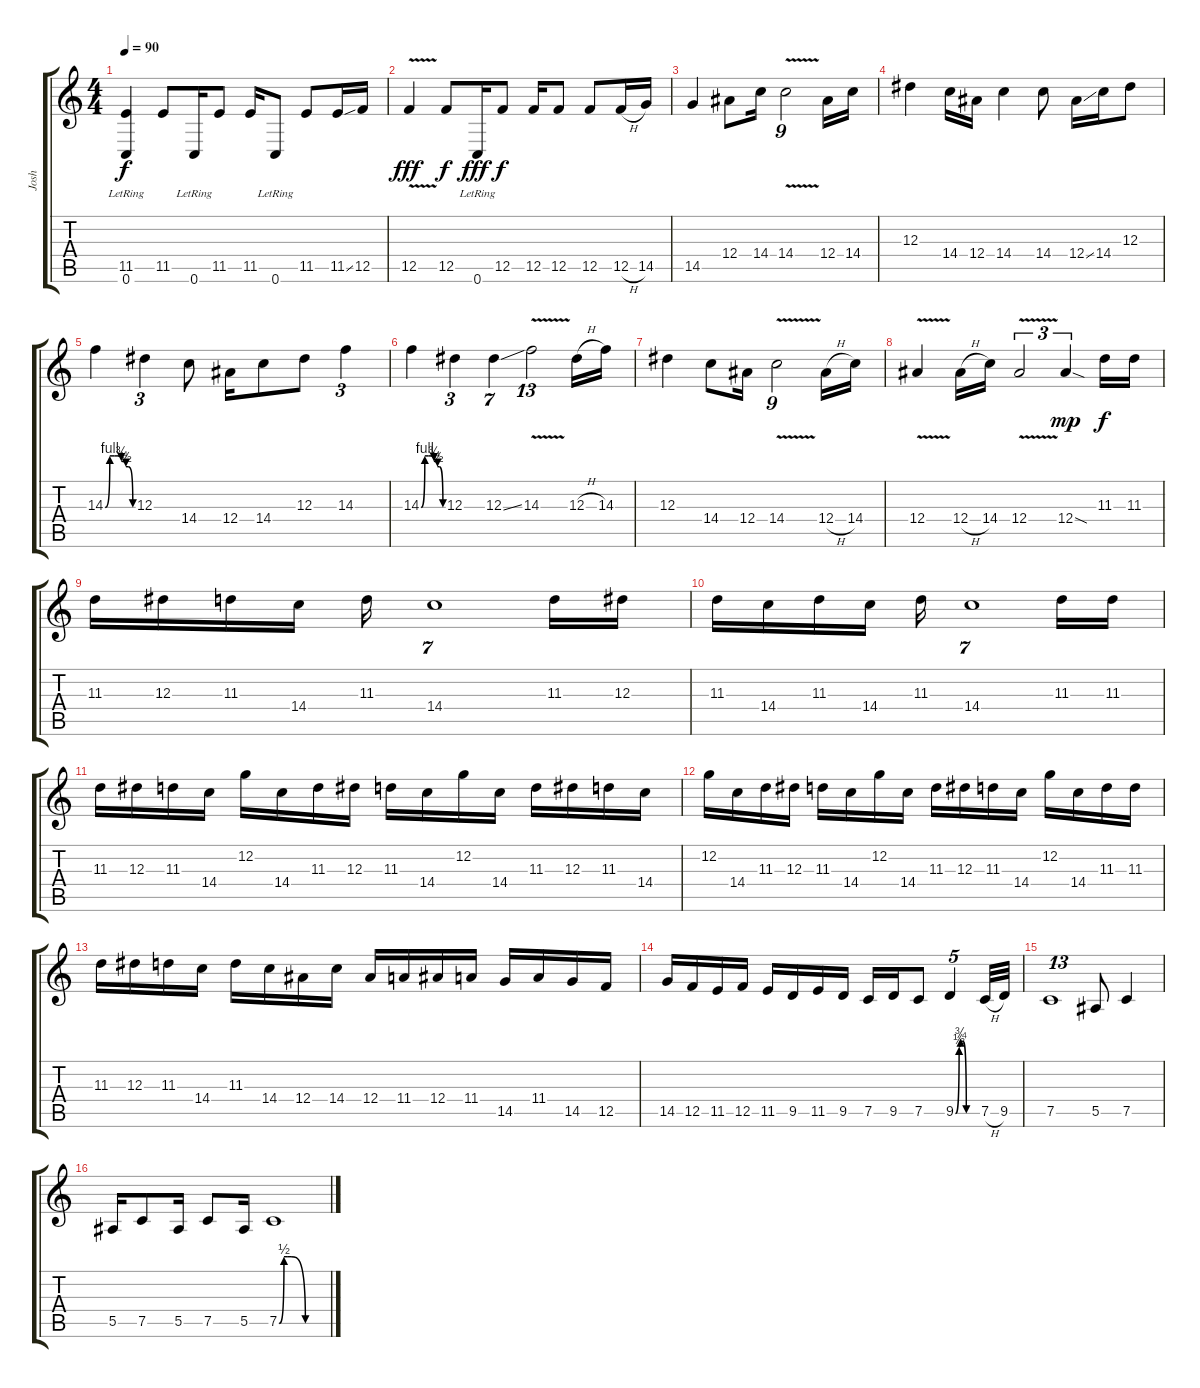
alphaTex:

\track ("Josh" "Josh") {instrument electricguitarclean}
\staff {score tabs}
\tuning (C4 G3 Eb3 Bb2 F2 C2) {hide}
\ts (4 4)
\tempo 90
\clef g2
\ks c
(11.5 0.6{lr}).4{dy f volume 7 instrument overdrivenguitar} 11.5.8 0.6{lr}.16 11.5.8 11.5.16 0.6{lr}.8 11.5.8 11.5{ss}.16 12.5.16 |
12.5{v}.4{dy fff} 12.5.8{dy f} 0.6{lr}.16{dy fff} 12.5.8{dy f} 12.5.16 12.5.8 12.5.8 12.5{h}.16 14.5.16 |
14.5.4 12.4.8 14.4.16 14.4{v}.2{tu (9 8)} 12.4.16 14.4.16 |
12.3.4 14.4.16 12.4.16 14.4.4 14.4.8 12.4{ss}.16 14.4.16 12.3.8 |
14.3{be (custom 0 0 10 4 20 4 30 4 35 3 45 2 50 2 60 0)}.4 12.3.4{tu (3 2)} 14.4.8 12.4.16 14.4.8 12.3.8 14.3.4{tu (3 2)} |
14.3{be (custom 0 0 10 4 20 4 30 4 35 3 45 2 50 2 60 0)}.4 12.3.4{tu (3 2)} 12.3{ss}.4{tu (7 4)} 14.3{v}.2{tu (13 8)} 12.3{h}.16 14.3.16 |
12.3.4 14.4.8 12.4.16 14.4{v}.2{tu (9 8)} 12.4{h}.16 14.4.16 |
12.4{v}.4 12.4{h}.16 14.4.16 12.4{v}.2{tu (3 2)} 12.4{sod}.4{tu (3 2) dy mp} 11.3.16{dy f} 11.3.16 |
11.3.16 12.3.16 11.3.16 14.4.16 11.3.16 14.4.1{tu (7 4)} 11.3.16 12.3.16 |
11.3.16 14.4.16 11.3.16 14.4.16 11.3.16 14.4.1{tu (7 4)} 11.3.16 11.3.16 |
11.3.16 12.3.16 11.3.16 14.4.16 12.2.16 14.4.16 11.3.16 12.3.16 11.3.16 14.4.16 12.2.16 14.4.16 11.3.16 12.3.16 11.3.16 14.4.16 |
12.2.16 14.4.16 11.3.16 12.3.16 11.3.16 14.4.16 12.2.16 14.4.16 11.3.16 12.3.16 11.3.16 14.4.16 12.2.16 14.4.16 11.3.16 11.3.16 |
11.3.16 12.3.16 11.3.16 14.4.16 11.3.16 14.4.16 12.4.16 14.4.16 12.4.16 11.4.16 12.4.16 11.4.16 14.5.16 11.4.16 14.5.16 12.5.16 |
14.5.16 12.5.16 11.5.16 12.5.16 11.5.16 9.5.16 11.5.16 9.5.16 7.5.16 9.5.16 7.5.8 9.5{be (custom 0 0 10 2 14 3 20 3 30 0 60 0)}.4{tu (5 4)} 7.5{h}.32 9.5.32 |
7.5.1{tu (13 8)} 5.5.8 7.5.4 |
5.5.16 7.5.8 5.5.16 7.5.8 5.5.16 7.5{be (custom 0 0 6 2 10 2 15 2 33 0 60 0)}.1
